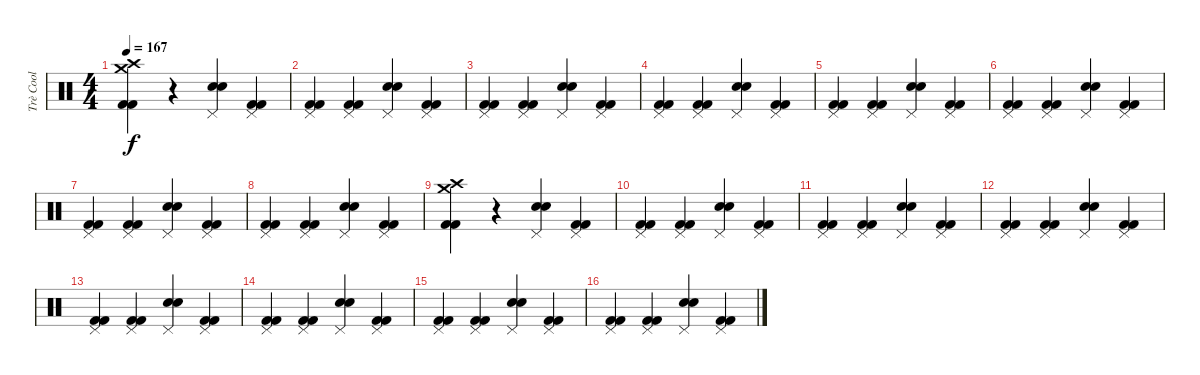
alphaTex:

\track ("Trè Cool" "Trè Cool") {instrument percussion}
\staff {score}
\articulation defaults
\ts (4 4)
\tempo 167
\clef neutral
\ks c
("Crash medium (hit)" "Crash high (hit)" "Kick (hit) 2" "Kick (hit) 2").4{dy f} r.4 ("Pedal Hi-Hat (hit)" "Snare (hit) 2" "Snare (hit) 2").4 ("Pedal Hi-Hat (hit)" "Kick (hit) 2" "Kick (hit) 2").4 |
("Pedal Hi-Hat (hit)" "Kick (hit) 2" "Kick (hit) 2").4 ("Pedal Hi-Hat (hit)" "Kick (hit) 2" "Kick (hit) 2").4 ("Pedal Hi-Hat (hit)" "Snare (hit) 2" "Snare (hit) 2").4 ("Pedal Hi-Hat (hit)" "Kick (hit) 2" "Kick (hit) 2").4 |
("Pedal Hi-Hat (hit)" "Kick (hit) 2" "Kick (hit) 2").4 ("Pedal Hi-Hat (hit)" "Kick (hit) 2" "Kick (hit) 2").4 ("Pedal Hi-Hat (hit)" "Snare (hit) 2" "Snare (hit) 2").4 ("Pedal Hi-Hat (hit)" "Kick (hit) 2" "Kick (hit) 2").4 |
("Pedal Hi-Hat (hit)" "Kick (hit) 2" "Kick (hit) 2").4 ("Pedal Hi-Hat (hit)" "Kick (hit) 2" "Kick (hit) 2").4 ("Pedal Hi-Hat (hit)" "Snare (hit) 2" "Snare (hit) 2").4 ("Pedal Hi-Hat (hit)" "Kick (hit) 2" "Kick (hit) 2").4 |
("Pedal Hi-Hat (hit)" "Kick (hit) 2" "Kick (hit) 2").4 ("Pedal Hi-Hat (hit)" "Kick (hit) 2" "Kick (hit) 2").4 ("Pedal Hi-Hat (hit)" "Snare (hit) 2" "Snare (hit) 2").4 ("Pedal Hi-Hat (hit)" "Kick (hit) 2" "Kick (hit) 2").4 |
("Pedal Hi-Hat (hit)" "Kick (hit) 2" "Kick (hit) 2").4 ("Pedal Hi-Hat (hit)" "Kick (hit) 2" "Kick (hit) 2").4 ("Pedal Hi-Hat (hit)" "Snare (hit) 2" "Snare (hit) 2").4 ("Pedal Hi-Hat (hit)" "Kick (hit) 2" "Kick (hit) 2").4 |
("Pedal Hi-Hat (hit)" "Kick (hit) 2" "Kick (hit) 2").4 ("Pedal Hi-Hat (hit)" "Kick (hit) 2" "Kick (hit) 2").4 ("Pedal Hi-Hat (hit)" "Snare (hit) 2" "Snare (hit) 2").4 ("Pedal Hi-Hat (hit)" "Kick (hit) 2" "Kick (hit) 2").4 |
("Pedal Hi-Hat (hit)" "Kick (hit) 2" "Kick (hit) 2").4 ("Pedal Hi-Hat (hit)" "Kick (hit) 2" "Kick (hit) 2").4 ("Pedal Hi-Hat (hit)" "Snare (hit) 2" "Snare (hit) 2").4 ("Pedal Hi-Hat (hit)" "Kick (hit) 2" "Kick (hit) 2").4 |
("Crash medium (hit)" "Crash high (hit)" "Kick (hit) 2" "Kick (hit) 2").4 r.4 ("Pedal Hi-Hat (hit)" "Snare (hit) 2" "Snare (hit) 2").4 ("Pedal Hi-Hat (hit)" "Kick (hit) 2" "Kick (hit) 2").4 |
("Pedal Hi-Hat (hit)" "Kick (hit) 2" "Kick (hit) 2").4 ("Pedal Hi-Hat (hit)" "Kick (hit) 2" "Kick (hit) 2").4 ("Pedal Hi-Hat (hit)" "Snare (hit) 2" "Snare (hit) 2").4 ("Pedal Hi-Hat (hit)" "Kick (hit) 2" "Kick (hit) 2").4 |
("Pedal Hi-Hat (hit)" "Kick (hit) 2" "Kick (hit) 2").4 ("Pedal Hi-Hat (hit)" "Kick (hit) 2" "Kick (hit) 2").4 ("Pedal Hi-Hat (hit)" "Snare (hit) 2" "Snare (hit) 2").4 ("Pedal Hi-Hat (hit)" "Kick (hit) 2" "Kick (hit) 2").4 |
("Pedal Hi-Hat (hit)" "Kick (hit) 2" "Kick (hit) 2").4 ("Pedal Hi-Hat (hit)" "Kick (hit) 2" "Kick (hit) 2").4 ("Pedal Hi-Hat (hit)" "Snare (hit) 2" "Snare (hit) 2").4 ("Pedal Hi-Hat (hit)" "Kick (hit) 2" "Kick (hit) 2").4 |
("Pedal Hi-Hat (hit)" "Kick (hit) 2" "Kick (hit) 2").4 ("Pedal Hi-Hat (hit)" "Kick (hit) 2" "Kick (hit) 2").4 ("Pedal Hi-Hat (hit)" "Snare (hit) 2" "Snare (hit) 2").4 ("Pedal Hi-Hat (hit)" "Kick (hit) 2" "Kick (hit) 2").4 |
("Pedal Hi-Hat (hit)" "Kick (hit) 2" "Kick (hit) 2").4 ("Pedal Hi-Hat (hit)" "Kick (hit) 2" "Kick (hit) 2").4 ("Pedal Hi-Hat (hit)" "Snare (hit) 2" "Snare (hit) 2").4 ("Pedal Hi-Hat (hit)" "Kick (hit) 2" "Kick (hit) 2").4 |
("Pedal Hi-Hat (hit)" "Kick (hit) 2" "Kick (hit) 2").4 ("Pedal Hi-Hat (hit)" "Kick (hit) 2" "Kick (hit) 2").4 ("Pedal Hi-Hat (hit)" "Snare (hit) 2" "Snare (hit) 2").4 ("Pedal Hi-Hat (hit)" "Kick (hit) 2" "Kick (hit) 2").4 |
("Pedal Hi-Hat (hit)" "Kick (hit) 2" "Kick (hit) 2").4 ("Pedal Hi-Hat (hit)" "Kick (hit) 2" "Kick (hit) 2").4 ("Pedal Hi-Hat (hit)" "Snare (hit) 2" "Snare (hit) 2").4 ("Pedal Hi-Hat (hit)" "Kick (hit) 2" "Kick (hit) 2").4
